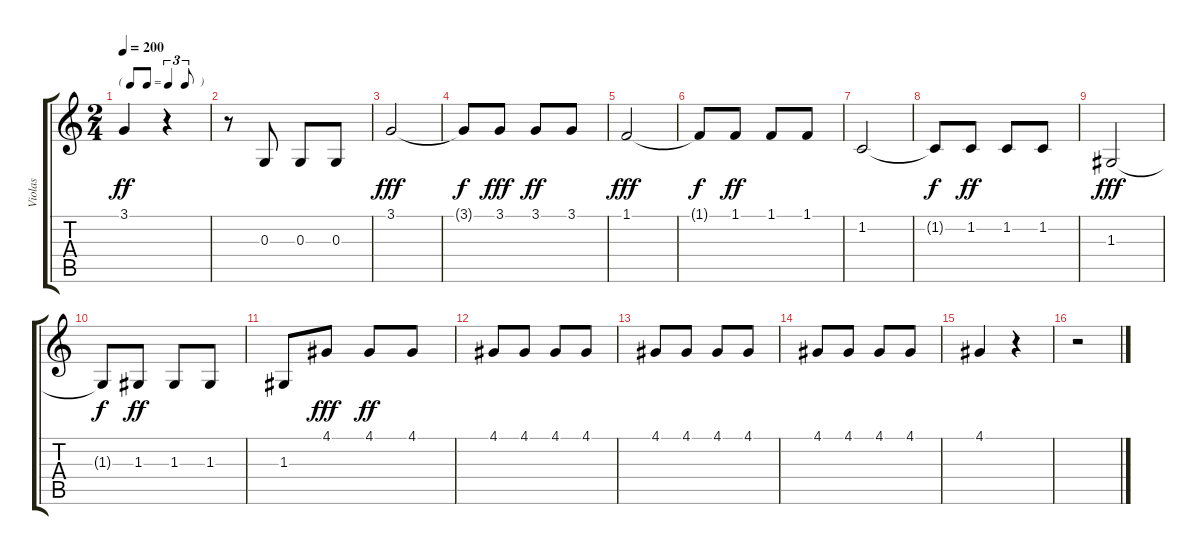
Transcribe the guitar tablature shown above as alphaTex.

\track ("Violas" "Violas") {instrument stringensemble1}
\staff {score tabs}
\tuning (E4 B3 G3 D3 A2 E2) {hide}
\ts (2 4)
\tf triplet8th
\tempo 200
\clef g2
\ks c
3.1.4{dy ff} r.4 |
r.8 0.3.8 0.3.8 0.3.8 |
3.1.2{dy fff} |
3.1{t}.8{dy f} 3.1.8{dy fff} 3.1.8{dy ff} 3.1.8 |
1.1.2{dy fff} |
1.1{t}.8{dy f} 1.1.8{dy ff} 1.1.8 1.1.8 |
1.2.2 |
1.2{t}.8{dy f} 1.2.8{dy ff} 1.2.8 1.2.8 |
1.3.2{dy fff} |
1.3{t}.8{dy f} 1.3.8{dy ff} 1.3.8 1.3.8 |
1.3.8 4.1.8{dy fff} 4.1.8{dy ff} 4.1.8 |
4.1.8 4.1.8 4.1.8 4.1.8 |
4.1.8 4.1.8 4.1.8 4.1.8 |
4.1.8 4.1.8 4.1.8 4.1.8 |
4.1.4 r.4 |
r.2
